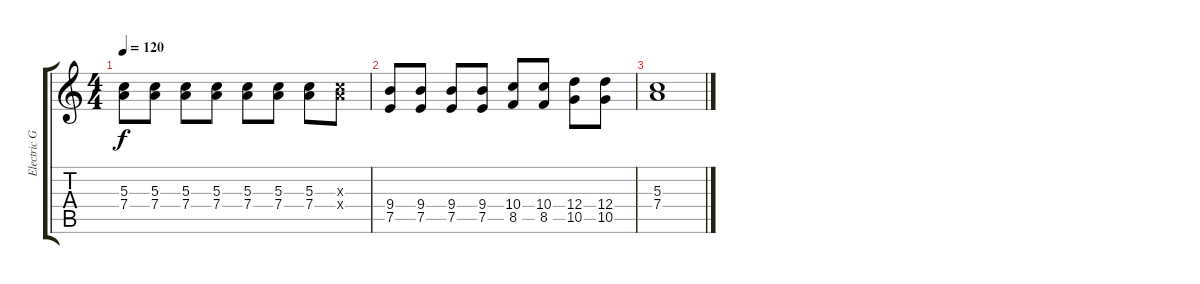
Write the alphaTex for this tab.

\track ("Electric Guitar" "Electric G") {instrument overdrivenguitar}
\staff {score tabs}
\tuning (E4 B3 G3 D3 A2 E2) {hide}
\ts (4 4)
\tempo 120
\clef g2
\ks c
(5.3 7.4).8{dy f} (5.3 7.4).8 (5.3 7.4).8 (5.3 7.4).8 (5.3 7.4).8 (5.3 7.4).8 (5.3 7.4).8 (5.3{x} 7.4{x}).8 |
(9.4 7.5).8 (9.4 7.5).8 (9.4 7.5).8 (9.4 7.5).8 (10.4 8.5).8 (10.4 8.5).8 (12.4 10.5).8 (12.4 10.5).8 |
(5.3 7.4).1
